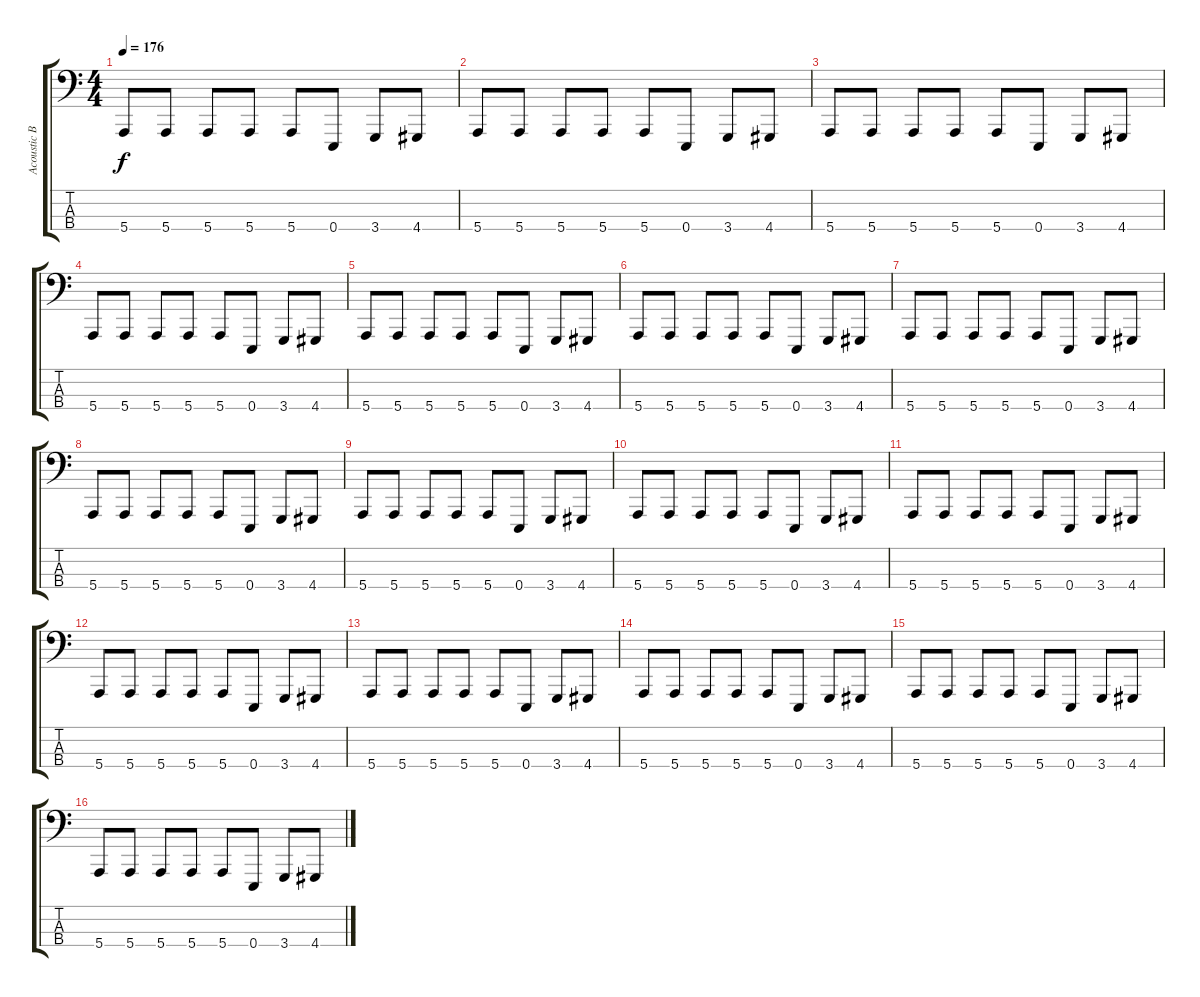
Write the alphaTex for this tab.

\track ("Acoustic Basses" "Acoustic B") {instrument acousticgrandpiano}
\staff {score tabs}
\tuning (G2 D2 A1 E1) {hide}
\ts (4 4)
\tempo 176
\clef f4
\ks c
5.4.8{dy f} 5.4.8 5.4.8 5.4.8 5.4.8 0.4.8 3.4.8 4.4.8 |
5.4.8 5.4.8 5.4.8 5.4.8 5.4.8 0.4.8 3.4.8 4.4.8 |
5.4.8 5.4.8 5.4.8 5.4.8 5.4.8 0.4.8 3.4.8 4.4.8 |
5.4.8 5.4.8 5.4.8 5.4.8 5.4.8 0.4.8 3.4.8 4.4.8 |
5.4.8 5.4.8 5.4.8 5.4.8 5.4.8 0.4.8 3.4.8 4.4.8 |
5.4.8 5.4.8 5.4.8 5.4.8 5.4.8 0.4.8 3.4.8 4.4.8 |
5.4.8 5.4.8 5.4.8 5.4.8 5.4.8 0.4.8 3.4.8 4.4.8 |
5.4.8 5.4.8 5.4.8 5.4.8 5.4.8 0.4.8 3.4.8 4.4.8 |
5.4.8 5.4.8 5.4.8 5.4.8 5.4.8 0.4.8 3.4.8 4.4.8 |
5.4.8 5.4.8 5.4.8 5.4.8 5.4.8 0.4.8 3.4.8 4.4.8 |
5.4.8 5.4.8 5.4.8 5.4.8 5.4.8 0.4.8 3.4.8 4.4.8 |
5.4.8 5.4.8 5.4.8 5.4.8 5.4.8 0.4.8 3.4.8 4.4.8 |
5.4.8 5.4.8 5.4.8 5.4.8 5.4.8 0.4.8 3.4.8 4.4.8 |
5.4.8 5.4.8 5.4.8 5.4.8 5.4.8 0.4.8 3.4.8 4.4.8 |
5.4.8 5.4.8 5.4.8 5.4.8 5.4.8 0.4.8 3.4.8 4.4.8 |
5.4.8 5.4.8 5.4.8 5.4.8 5.4.8 0.4.8 3.4.8 4.4.8
